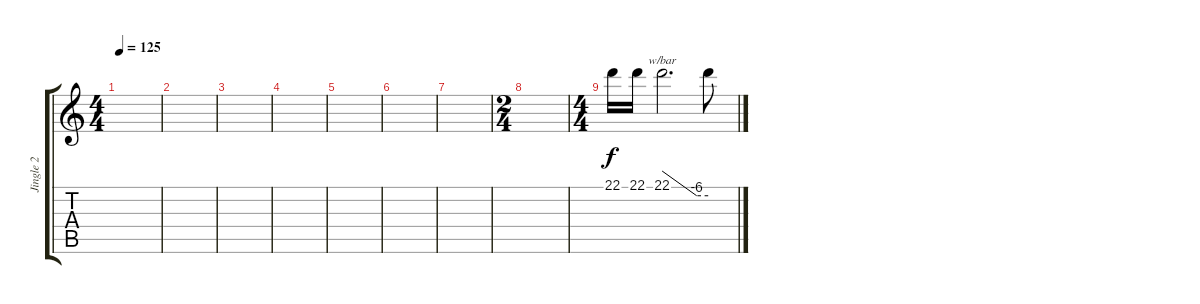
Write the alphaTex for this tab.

\track ("Jingle 2" "Jingle 2") {instrument bagpipe}
\staff {score tabs}
\tuning (E4 B3 G3 D3 A2 E2) {hide}
\ts (4 4)
\tempo 125
\clef g2
\ks c
|
|
|
|
|
|
|
\ts (2 4)
|
\ts (4 4)
22.1.16 22.1.16 22.1.2{d tbe (custom default 0 0 45 -24 60 -24)} 22.1{t}.8
